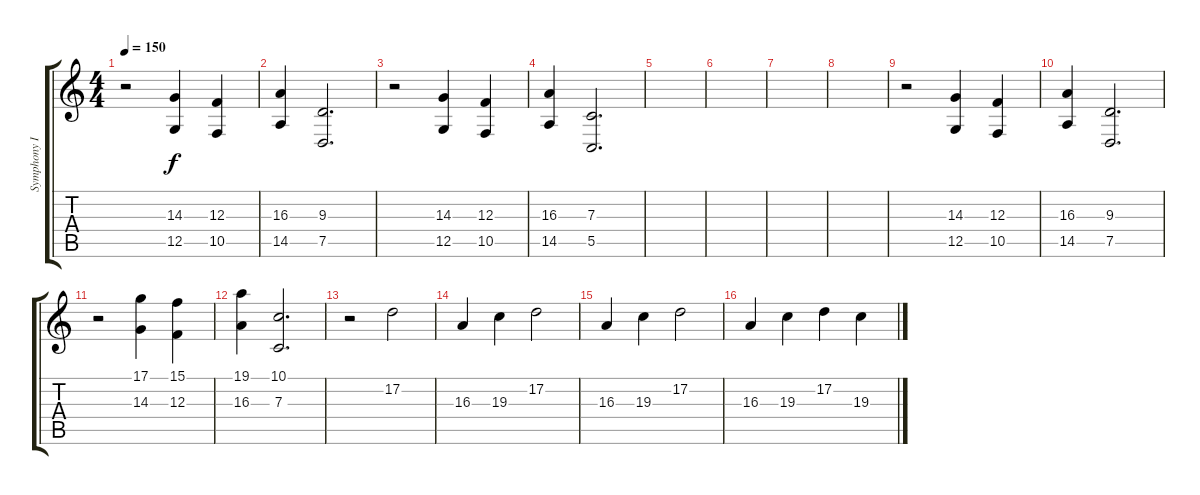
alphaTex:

\track ("Symphony I" "Symphony I") {instrument violin}
\staff {score tabs}
\tuning (D4 A3 F3 C3 G2 C2) {hide}
\ts (4 4)
\tempo 150
\clef g2
\ks c
r.2{dy f} (14.3 12.5).4{volume 14} (12.3 10.5).4 |
(16.3 14.5).4 (9.3 7.5).2{d} |
r.2 (14.3 12.5).4{volume 14} (12.3 10.5).4 |
(16.3 14.5).4 (7.3 5.5).2{d} |
|
|
|
|
r.2 (14.3 12.5).4{volume 14} (12.3 10.5).4 |
(16.3 14.5).4 (9.3 7.5).2{d} |
r.2 (17.1 14.3).4{volume 14} (15.1 12.3).4 |
(19.1 16.3).4 (10.1 7.3).2{d} |
r.2 17.2.2 |
16.3.4 19.3.4 17.2.2 |
16.3.4 19.3.4 17.2.2 |
16.3.4 19.3.4 17.2.4 19.3.4
